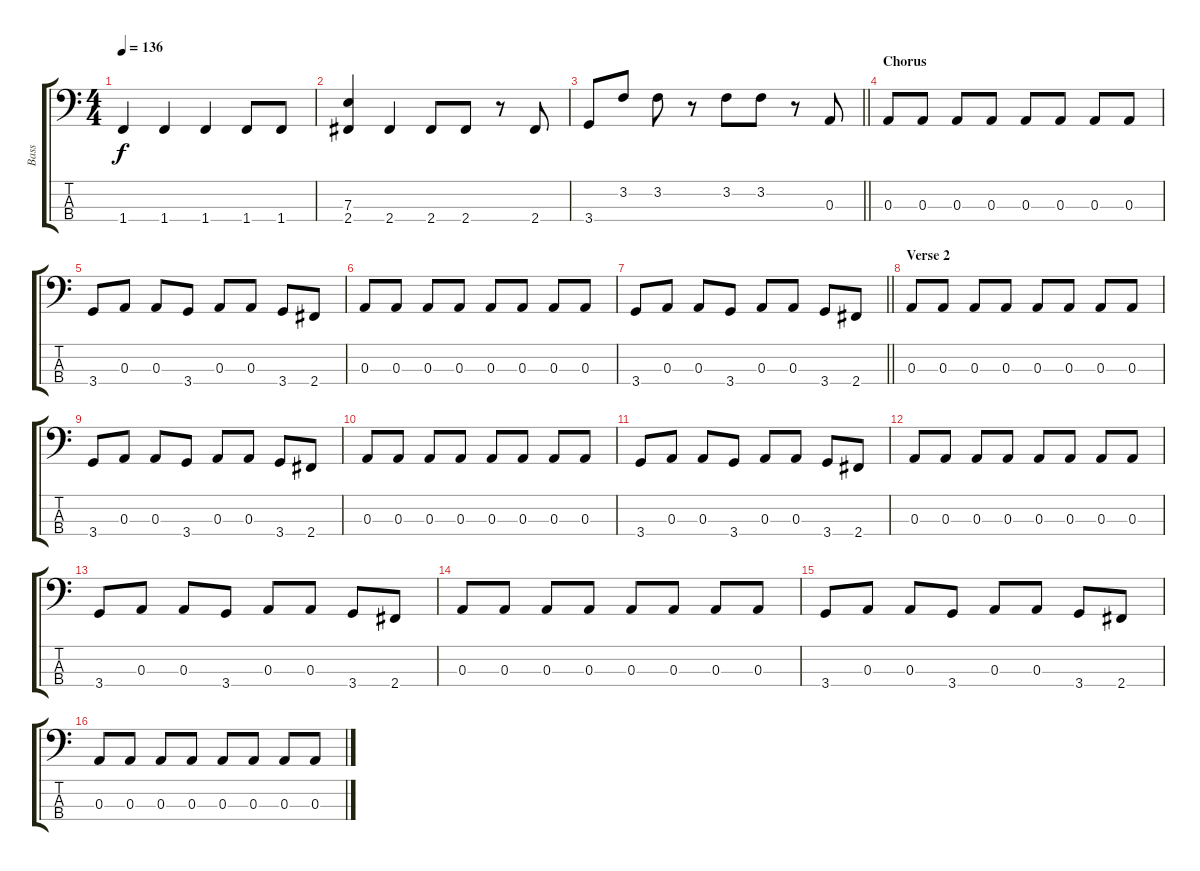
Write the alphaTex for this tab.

\track ("Bass" "Bass") {instrument electricbassfinger}
\staff {score tabs}
\tuning (G2 D2 A1 E1) {hide}
\ts (4 4)
\tempo 136
\clef f4
\ks c
1.4.4{dy f} 1.4.4 1.4.4 1.4.8 1.4.8 |
(7.3 2.4).4 2.4.4 2.4.8 2.4.8 r.8 2.4.8 |
\barLineRight lightlight
3.4.8 3.2.8 3.2.8 r.8 3.2.8 3.2.8 r.8 0.3.8 |
\section ("" "Chorus")
0.3.8 0.3.8 0.3.8 0.3.8 0.3.8 0.3.8 0.3.8 0.3.8 |
3.4.8 0.3.8 0.3.8 3.4.8 0.3.8 0.3.8 3.4.8 2.4.8 |
0.3.8 0.3.8 0.3.8 0.3.8 0.3.8 0.3.8 0.3.8 0.3.8 |
\barLineRight lightlight
3.4.8 0.3.8 0.3.8 3.4.8 0.3.8 0.3.8 3.4.8 2.4.8 |
\section ("" "Verse 2")
0.3.8 0.3.8 0.3.8 0.3.8 0.3.8 0.3.8 0.3.8 0.3.8 |
3.4.8 0.3.8 0.3.8 3.4.8 0.3.8 0.3.8 3.4.8 2.4.8 |
0.3.8 0.3.8 0.3.8 0.3.8 0.3.8 0.3.8 0.3.8 0.3.8 |
3.4.8 0.3.8 0.3.8 3.4.8 0.3.8 0.3.8 3.4.8 2.4.8 |
0.3.8 0.3.8 0.3.8 0.3.8 0.3.8 0.3.8 0.3.8 0.3.8 |
3.4.8 0.3.8 0.3.8 3.4.8 0.3.8 0.3.8 3.4.8 2.4.8 |
0.3.8 0.3.8 0.3.8 0.3.8 0.3.8 0.3.8 0.3.8 0.3.8 |
3.4.8 0.3.8 0.3.8 3.4.8 0.3.8 0.3.8 3.4.8 2.4.8 |
0.3.8 0.3.8 0.3.8 0.3.8 0.3.8 0.3.8 0.3.8 0.3.8
